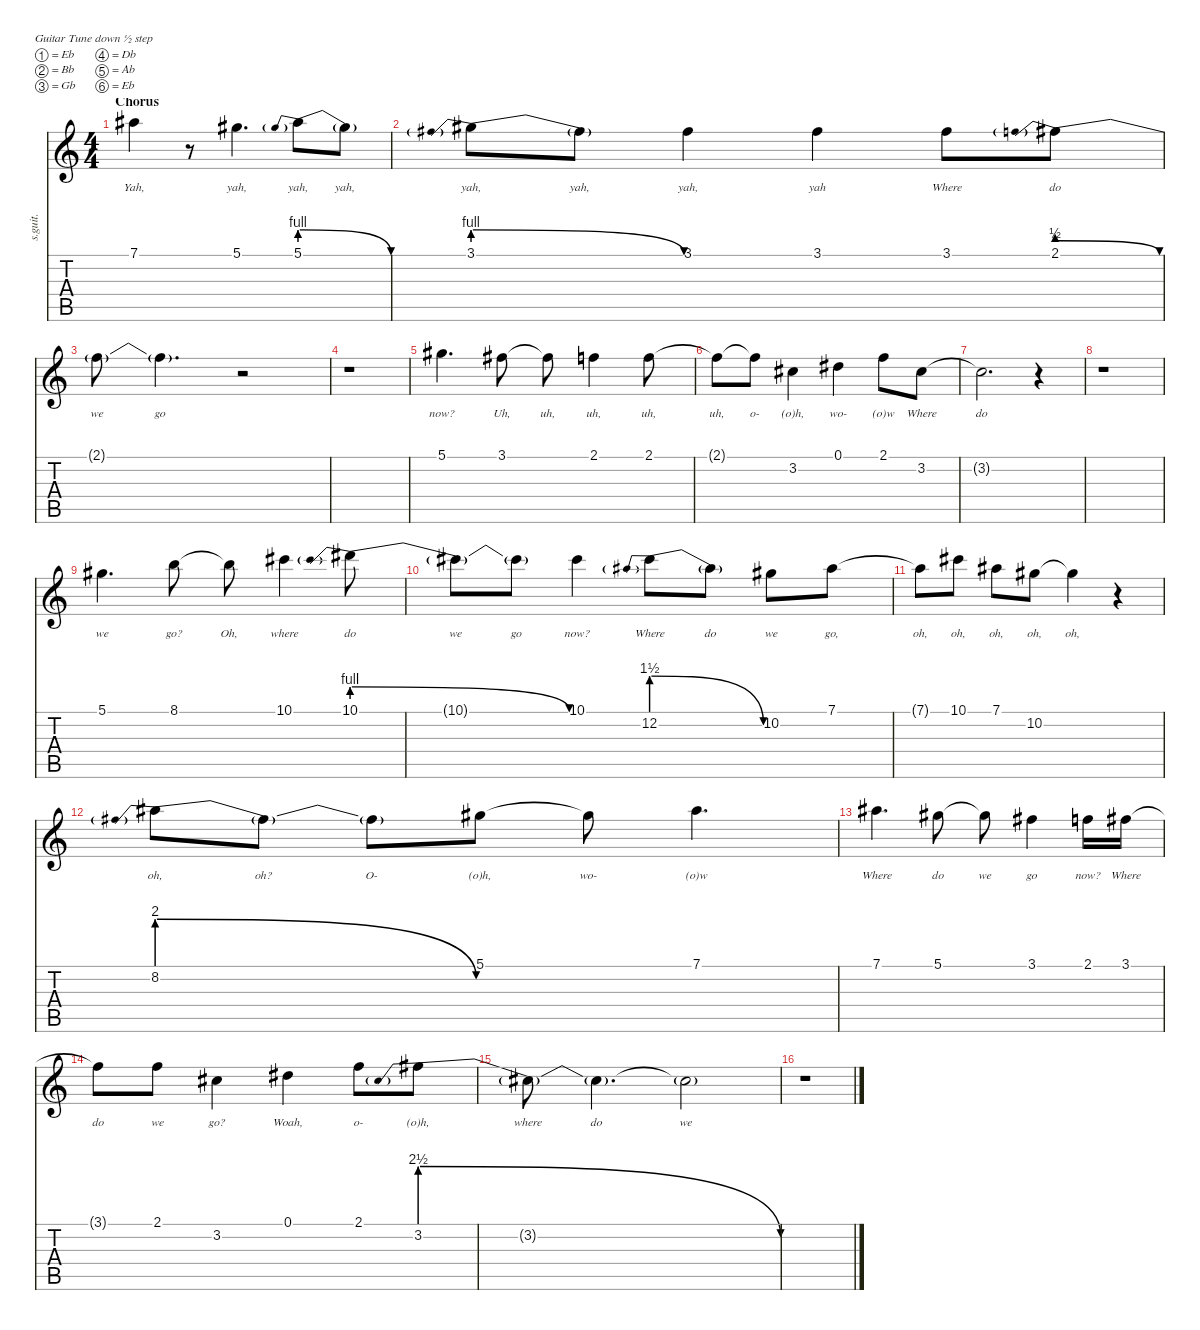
\defaultSystemsLayout 4
\hideDynamics
\bracketExtendMode nobrackets
\track ("Axl Rose - Vocals" "s.guit.") {instrument tenorsax}
\staff {score tabs}
\tuning (Eb4 Bb3 Gb3 Db3 Ab2 Eb2)
\displaytranspose 12
\ts (4 4)
\section ("" "Chorus")
\tempo (125 hide)
\clef g2
\ks c
7.1{acc #}.4{lyrics (0 "Yah,") lyrics (1 "") lyrics (2 "") lyrics (3 "") lyrics (4 "") dy ff} r.8 5.1{acc #}.4{d lyrics (0 "yah,") lyrics (1 "") lyrics (2 "") lyrics (3 "") lyrics (4 "")} 5.1{be (prebendrelease 0 4 30 0)}.8{lyrics (0 "yah,") lyrics (1 "") lyrics (2 "") lyrics (3 "") lyrics (4 "")} 5.1{t acc #}.8{lyrics (0 "yah,") lyrics (1 "") lyrics (2 "") lyrics (3 "") lyrics (4 "")} |
3.1{be (prebendrelease 0 4 30 0)}.8{lyrics (0 "yah,") lyrics (1 "") lyrics (2 "") lyrics (3 "") lyrics (4 "")} 3.1{t acc #}.8{lyrics (0 "yah,") lyrics (1 "") lyrics (2 "") lyrics (3 "") lyrics (4 "")} 3.1{acc #}.4{lyrics (0 "yah,") lyrics (1 "") lyrics (2 "") lyrics (3 "") lyrics (4 "")} 3.1{acc #}.4{lyrics (0 "yah") lyrics (1 "") lyrics (2 "") lyrics (3 "") lyrics (4 "")} 3.1{acc #}.8{lyrics (0 "Where") lyrics (1 "") lyrics (2 "") lyrics (3 "") lyrics (4 "")} 2.1{be (prebendrelease 0 2 30 0)}.8{lyrics (0 "do") lyrics (1 "") lyrics (2 "") lyrics (3 "") lyrics (4 "")} |
2.1{t}.8{lyrics (0 "we") lyrics (1 "") lyrics (2 "") lyrics (3 "") lyrics (4 "")} 2.1{t}.4{d lyrics (0 "go") lyrics (1 "") lyrics (2 "") lyrics (3 "") lyrics (4 "")} r.2 |
r.1 |
5.1{acc #}.4{d lyrics (0 "now?") lyrics (1 "") lyrics (2 "") lyrics (3 "") lyrics (4 "")} 3.1{acc #}.8{lyrics (0 "Uh,") lyrics (1 "") lyrics (2 "") lyrics (3 "") lyrics (4 "")} 3.1{t acc #}.8{lyrics (0 "uh,") lyrics (1 "") lyrics (2 "") lyrics (3 "") lyrics (4 "")} 2.1.4{lyrics (0 "uh,") lyrics (1 "") lyrics (2 "") lyrics (3 "") lyrics (4 "")} 2.1.8{lyrics (0 "uh,") lyrics (1 "") lyrics (2 "") lyrics (3 "") lyrics (4 "")} |
2.1{t}.8{lyrics (0 "uh,") lyrics (1 "") lyrics (2 "") lyrics (3 "") lyrics (4 "")} 2.1{t}.8{lyrics (0 "o-") lyrics (1 "") lyrics (2 "") lyrics (3 "") lyrics (4 "")} 3.2{acc #}.4{lyrics (0 "(o)h,") lyrics (1 "") lyrics (2 "") lyrics (3 "") lyrics (4 "")} 0.1{acc #}.4{lyrics (0 "wo-") lyrics (1 "") lyrics (2 "") lyrics (3 "") lyrics (4 "")} 2.1.8{lyrics (0 "(o)w") lyrics (1 "") lyrics (2 "") lyrics (3 "") lyrics (4 "")} 3.2{acc #}.8{lyrics (0 "Where") lyrics (1 "") lyrics (2 "") lyrics (3 "") lyrics (4 "")} |
3.2{t acc #}.2{d lyrics (0 "do") lyrics (1 "") lyrics (2 "") lyrics (3 "") lyrics (4 "")} r.4 |
r.1 |
5.1{acc #}.4{d lyrics (0 "we") lyrics (1 "") lyrics (2 "") lyrics (3 "") lyrics (4 "")} 8.1.8{lyrics (0 "go?") lyrics (1 "") lyrics (2 "") lyrics (3 "") lyrics (4 "")} 8.1{t}.8{lyrics (0 "Oh,") lyrics (1 "") lyrics (2 "") lyrics (3 "") lyrics (4 "")} 10.1{acc #}.4{lyrics (0 "where") lyrics (1 "") lyrics (2 "") lyrics (3 "") lyrics (4 "")} 10.1{be (prebendrelease 0 4 30 0)}.8{lyrics (0 "do") lyrics (1 "") lyrics (2 "") lyrics (3 "") lyrics (4 "")} |
10.1{t acc #}.8{lyrics (0 "we") lyrics (1 "") lyrics (2 "") lyrics (3 "") lyrics (4 "")} 10.1{t acc #}.8{lyrics (0 "go") lyrics (1 "") lyrics (2 "") lyrics (3 "") lyrics (4 "")} 10.1{acc #}.4{lyrics (0 "now?") lyrics (1 "") lyrics (2 "") lyrics (3 "") lyrics (4 "")} 12.2{be (prebendrelease 0 6 30 0)}.8{lyrics (0 "Where") lyrics (1 "") lyrics (2 "") lyrics (3 "") lyrics (4 "")} 12.2{t acc #}.8{lyrics (0 "do") lyrics (1 "") lyrics (2 "") lyrics (3 "") lyrics (4 "")} 10.2{acc #}.8{lyrics (0 "we") lyrics (1 "") lyrics (2 "") lyrics (3 "") lyrics (4 "")} 7.1{acc #}.8{lyrics (0 "go,") lyrics (1 "") lyrics (2 "") lyrics (3 "") lyrics (4 "")} |
7.1{t acc #}.8{lyrics (0 "oh,") lyrics (1 "") lyrics (2 "") lyrics (3 "") lyrics (4 "")} 10.1{acc #}.8{lyrics (0 "oh,") lyrics (1 "") lyrics (2 "") lyrics (3 "") lyrics (4 "")} 7.1{acc #}.8{lyrics (0 "oh,") lyrics (1 "") lyrics (2 "") lyrics (3 "") lyrics (4 "")} 10.2{acc #}.8{lyrics (0 "oh,") lyrics (1 "") lyrics (2 "") lyrics (3 "") lyrics (4 "")} 10.2{t acc #}.4{lyrics (0 "oh,") lyrics (1 "") lyrics (2 "") lyrics (3 "") lyrics (4 "")} r.4 |
8.2{be (prebendrelease 0 8 30 0)}.8{lyrics (0 "oh,") lyrics (1 "") lyrics (2 "") lyrics (3 "") lyrics (4 "")} 8.2{t acc #}.8{lyrics (0 "oh?") lyrics (1 "") lyrics (2 "") lyrics (3 "") lyrics (4 "")} 8.2{t acc #}.8{lyrics (0 "O-") lyrics (1 "") lyrics (2 "") lyrics (3 "") lyrics (4 "")} 5.1{acc #}.8{lyrics (0 "(o)h,") lyrics (1 "") lyrics (2 "") lyrics (3 "") lyrics (4 "")} 5.1{t acc #}.8{lyrics (0 "wo-") lyrics (1 "") lyrics (2 "") lyrics (3 "") lyrics (4 "")} 7.1{acc #}.4{d lyrics (0 "(o)w") lyrics (1 "") lyrics (2 "") lyrics (3 "") lyrics (4 "")} |
7.1{acc #}.4{d lyrics (0 "Where") lyrics (1 "") lyrics (2 "") lyrics (3 "") lyrics (4 "")} 5.1{acc #}.8{lyrics (0 "do") lyrics (1 "") lyrics (2 "") lyrics (3 "") lyrics (4 "")} 5.1{t acc #}.8{lyrics (0 "we") lyrics (1 "") lyrics (2 "") lyrics (3 "") lyrics (4 "")} 3.1{acc #}.4{lyrics (0 "go") lyrics (1 "") lyrics (2 "") lyrics (3 "") lyrics (4 "")} 2.1.16{lyrics (0 "now?") lyrics (1 "") lyrics (2 "") lyrics (3 "") lyrics (4 "")} 3.1{acc #}.16{lyrics (0 "Where") lyrics (1 "") lyrics (2 "") lyrics (3 "") lyrics (4 "")} |
3.1{t acc #}.8{lyrics (0 "do") lyrics (1 "") lyrics (2 "") lyrics (3 "") lyrics (4 "")} 2.1.8{lyrics (0 "we") lyrics (1 "") lyrics (2 "") lyrics (3 "") lyrics (4 "")} 3.2{acc #}.4{lyrics (0 "go?") lyrics (1 "") lyrics (2 "") lyrics (3 "") lyrics (4 "")} 0.1{acc #}.4{lyrics (0 "Woah,") lyrics (1 "") lyrics (2 "") lyrics (3 "") lyrics (4 "")} 2.1.8{lyrics (0 "o-") lyrics (1 "") lyrics (2 "") lyrics (3 "") lyrics (4 "")} 3.2{be (prebendrelease 0 10 30 0)}.8{lyrics (0 "(o)h,") lyrics (1 "") lyrics (2 "") lyrics (3 "") lyrics (4 "")} |
3.2{t acc #}.8{lyrics (0 "where") lyrics (1 "") lyrics (2 "") lyrics (3 "") lyrics (4 "")} 3.2{t acc #}.4{d lyrics (0 "do") lyrics (1 "") lyrics (2 "") lyrics (3 "") lyrics (4 "")} 3.2{t acc #}.2{lyrics (0 "we") lyrics (1 "") lyrics (2 "") lyrics (3 "") lyrics (4 "")} |
r.1
